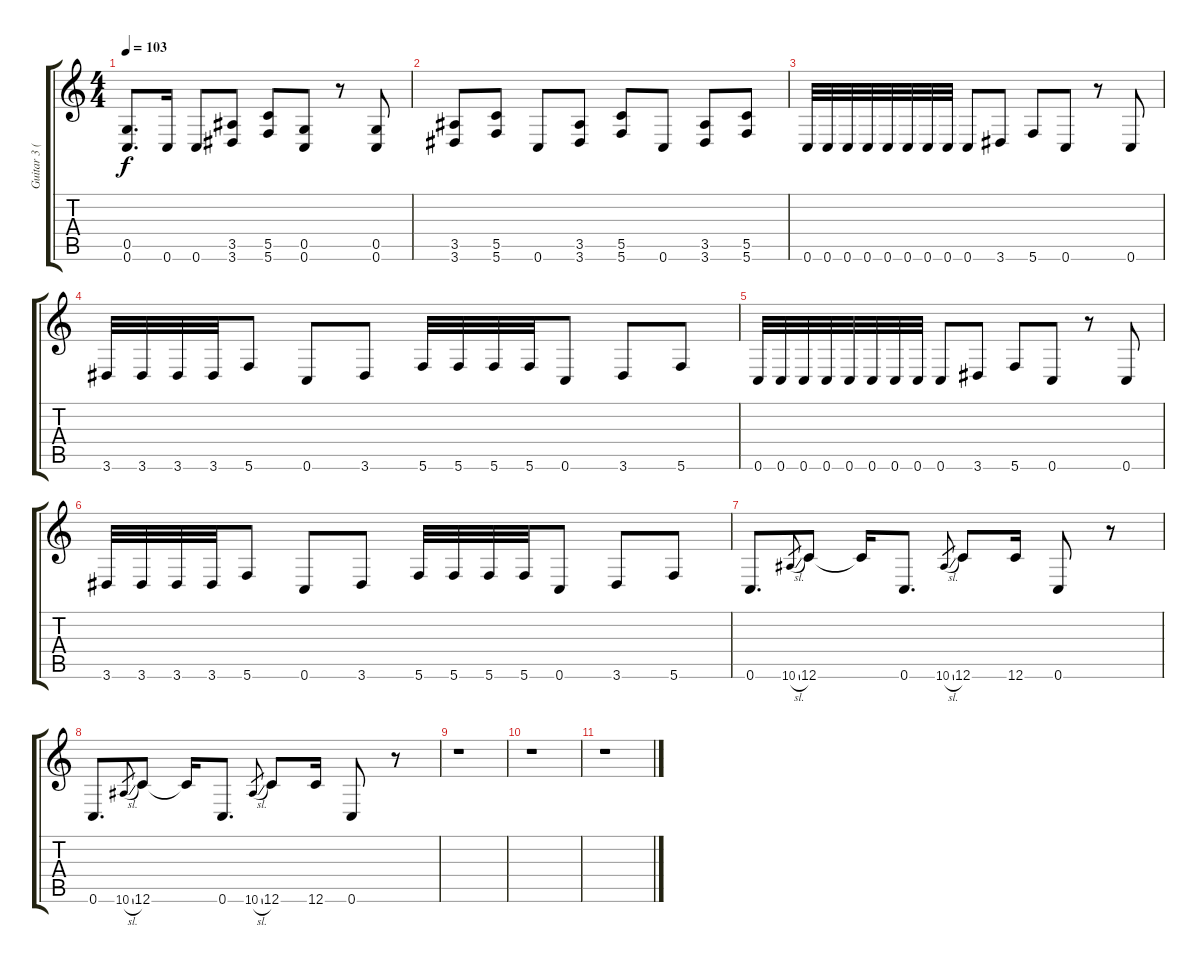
\track ("Guitar 3 (Kirk)" "Guitar 3 (") {instrument distortionguitar}
\staff {score tabs}
\tuning (D4 A3 F3 C3 G2 C2) {hide}
\ts (4 4)
\tempo 103
\clef g2
\ks c
(0.5 0.6).8{d dy f} 0.6.16 0.6.8 (3.5 3.6).8 (5.5 5.6).8 (0.5 0.6).8 r.8 (0.5 0.6).8 |
(3.5 3.6).8 (5.5 5.6).8 0.6.8 (3.5 3.6).8 (5.5 5.6).8 0.6.8 (3.5 3.6).8 (5.5 5.6).8 |
0.6.32 0.6.32 0.6.32 0.6.32 0.6.32 0.6.32 0.6.32 0.6.32 0.6.8 3.6.8 5.6.8 0.6.8 r.8 0.6.8 |
3.6.32 3.6.32 3.6.32 3.6.32 5.6.8 0.6.8 3.6.8 5.6.32 5.6.32 5.6.32 5.6.32 0.6.8 3.6.8 5.6.8 |
0.6.32 0.6.32 0.6.32 0.6.32 0.6.32 0.6.32 0.6.32 0.6.32 0.6.8 3.6.8 5.6.8 0.6.8 r.8 0.6.8 |
3.6.32 3.6.32 3.6.32 3.6.32 5.6.8 0.6.8 3.6.8 5.6.32 5.6.32 5.6.32 5.6.32 0.6.8 3.6.8 5.6.8 |
0.6.8{d} 10.6{sl}.8{gr} 12.6.8 12.6{t}.16 0.6.8{d} 10.6{sl}.8{gr} 12.6.8 12.6.16 0.6.8 r.8 |
0.6.8{d} 10.6{sl}.8{gr} 12.6.8 12.6{t}.16 0.6.8{d} 10.6{sl}.8{gr} 12.6.8 12.6.16 0.6.8 r.8 |
r.1 |
r.1 |
r.1
